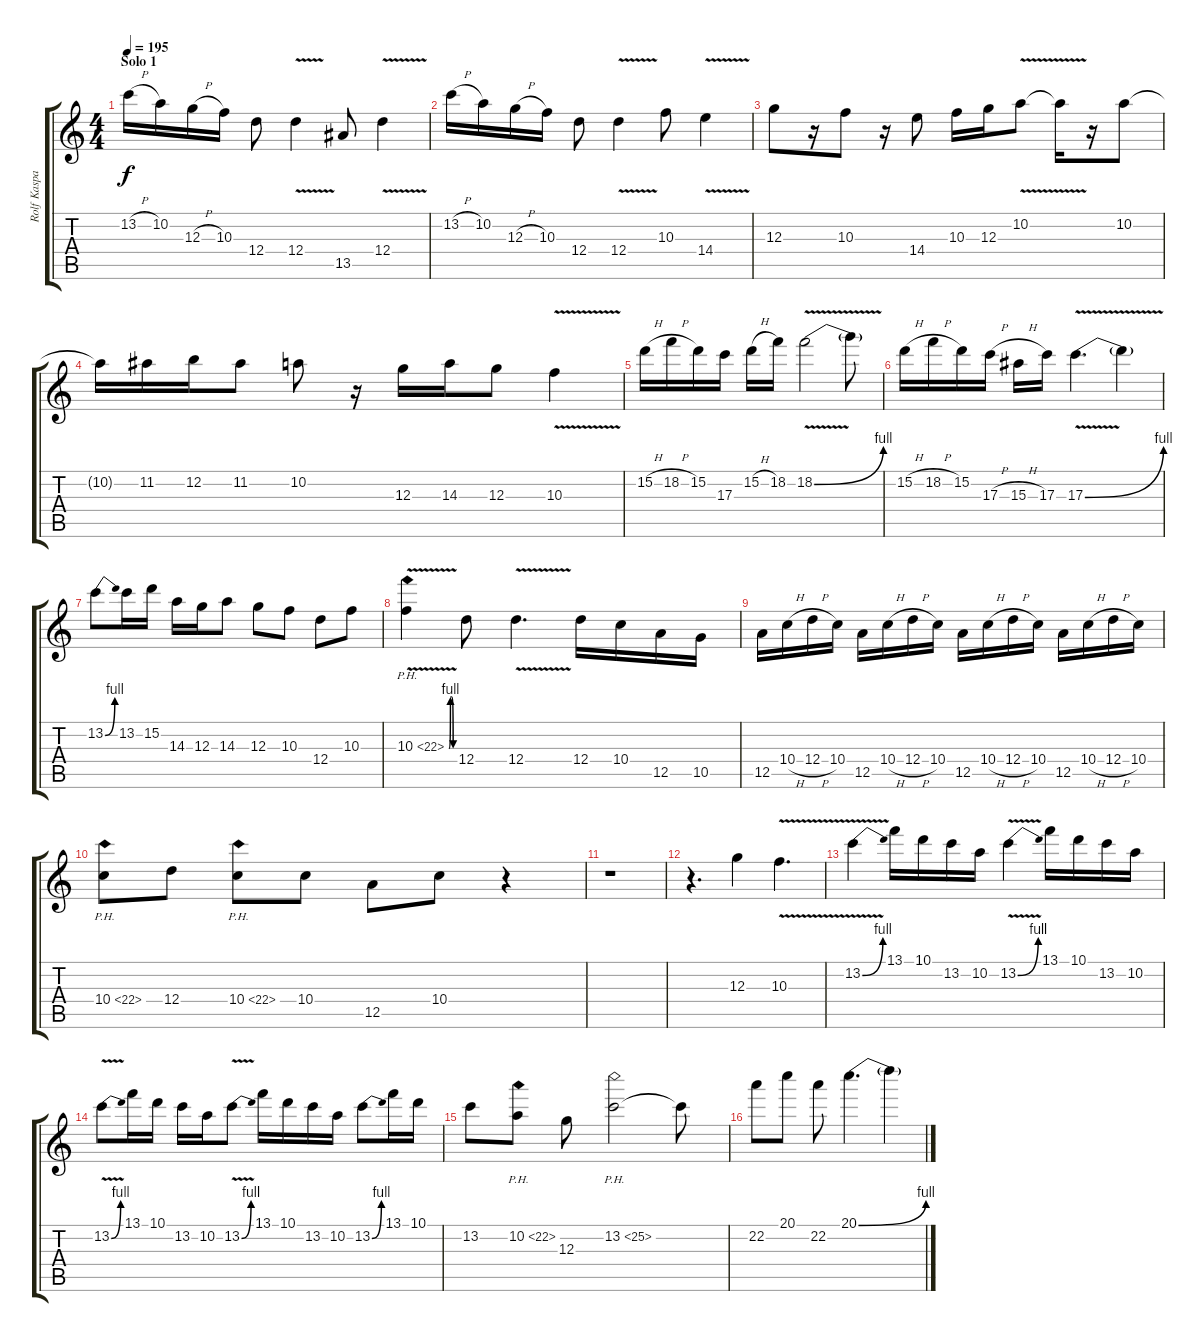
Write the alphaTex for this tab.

\track ("Rolf Kasparek (Solista)" "Rolf Kaspa") {instrument overdrivenguitar}
\staff {score tabs}
\tuning (E4 B3 G3 D3 A2 E2) {hide}
\ts (4 4)
\section ("" "Solo 1")
\tempo 195
\clef g2
\ks c
13.2{h}.16{dy f} 10.2.16 12.3{h}.16 10.3.16 12.4.8 12.4{v}.4 13.5.8 12.4{v}.4 |
13.2{h}.16 10.2.16 12.3{h}.16 10.3.16 12.4.8 12.4{v}.4 10.3.8 14.4{v}.4 |
12.3.8 r.16 10.3.8 r.16 14.4.8 10.3.16 12.3.16 10.2{v}.8 10.2{t}.16 r.16 10.2.8 |
10.2{t}.16 11.2.16 12.2.16 11.2.8 10.2.8 r.16 12.3.16 14.3.16 12.3.8 10.3{v}.4 |
15.2{h}.16 18.2{h}.16 15.2.16 17.3.16 15.2{h}.16 18.2.16 18.2{be (bend 0 0 60 4) v}.2 18.2{t}.8 |
15.2{h}.16 18.2{h}.16 15.2.16 17.3{h}.16 15.3{h}.16 17.3.16 17.3{be (bend 0 0 60 4) v}.4{d} 17.3{t}.4 |
13.2{be (bend 0 0 60 4)}.8 13.2.16 15.2.16 14.3.16 12.3.16 14.3.8 12.3.8 10.3.8 12.4.8 10.3.8 |
10.3{be (custom 0 0 15 4 30 4 45 0 60 0) ph 12 v}.4 12.4.8 12.4{v}.4{d} 12.4.16 10.4.16 12.5.16 10.5.16 |
12.5.16 10.4{h}.16 12.4{h}.16 10.4.16 12.5.16 10.4{h}.16 12.4{h}.16 10.4.16 12.5.16 10.4{h}.16 12.4{h}.16 10.4.16 12.5.16 10.4{h}.16 12.4{h}.16 10.4.16 |
10.4{ph 12}.8 12.4.8 10.4{ph 12}.8 10.4.8 12.5.8 10.4.8 r.4 |
r.1 |
r.4{d} 12.3.4 10.3{v}.4{d} |
13.2{be (bend 0 0 60 4) v}.4 13.1.16 10.1.16 13.2.16 10.2.16 13.2{be (bend 0 0 60 4) v}.4 13.1.16 10.1.16 13.2.16 10.2.16 |
13.2{be (bend 0 0 60 4) v}.8 13.1.16 10.1.16 13.2.16 10.2.16 13.2{be (bend 0 0 60 4) v}.8 13.1.16 10.1.16 13.2.16 10.2.16 13.2{be (bend 0 0 60 4)}.8 13.1.16 10.1.16 |
13.2.8 10.2{ph 12}.8 12.3.8 13.2{ph 12}.2 13.2{t}.8 |
22.2.8 20.1.8 22.2.8 20.1{be (bend 0 0 60 4)}.4{d} 20.1{t}.4
